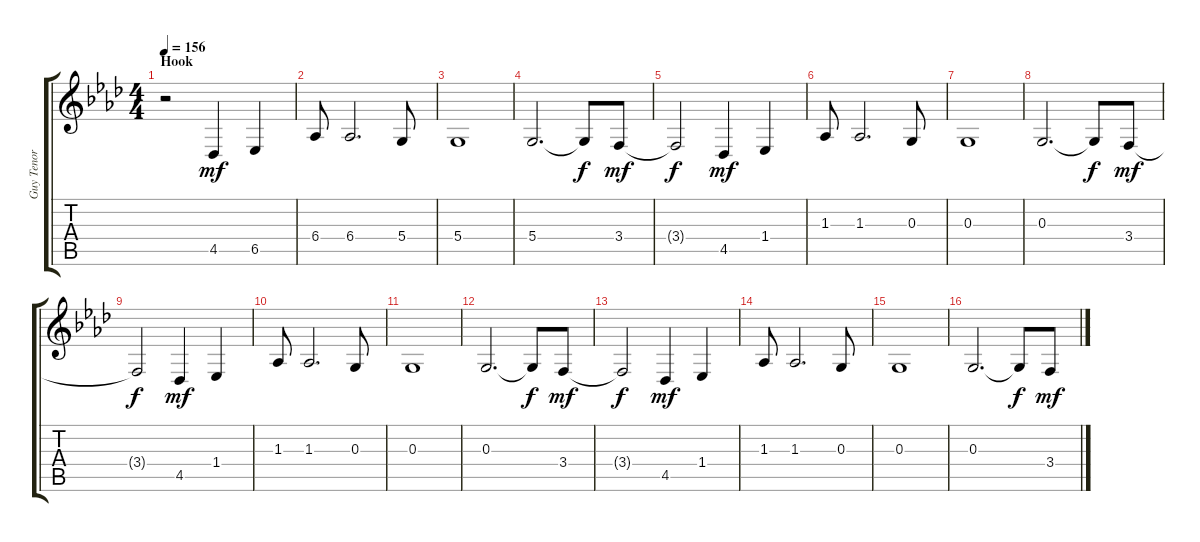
\track ("Guy Tenor" "Guy Tenor") {instrument choiraahs}
\staff {score tabs}
\tuning (E4 B3 G3 D3 A2 E2) {hide}
\ts (4 4)
\section ("" "Hook")
\tempo 156
\clef g2
\ks fminor
r.2{dy f} 4.5.4{dy mf} 6.5.4 |
6.4.8 6.4.2{d} 5.4.8 |
5.4.1 |
5.4.2{d} 5.4{t}.8{dy f} 3.4.8{dy mf} |
3.4{t}.2{dy f} 4.5.4{dy mf} 1.4.4 |
1.3.8 1.3.2{d} 0.3.8 |
0.3.1 |
0.3.2{d} 0.3{t}.8{dy f} 3.4.8{dy mf} |
3.4{t}.2{dy f} 4.5.4{dy mf} 1.4.4 |
1.3.8 1.3.2{d} 0.3.8 |
0.3.1 |
0.3.2{d} 0.3{t}.8{dy f} 3.4.8{dy mf} |
3.4{t}.2{dy f} 4.5.4{dy mf} 1.4.4 |
1.3.8 1.3.2{d} 0.3.8 |
0.3.1 |
0.3.2{d} 0.3{t}.8{dy f} 3.4.8{dy mf}
